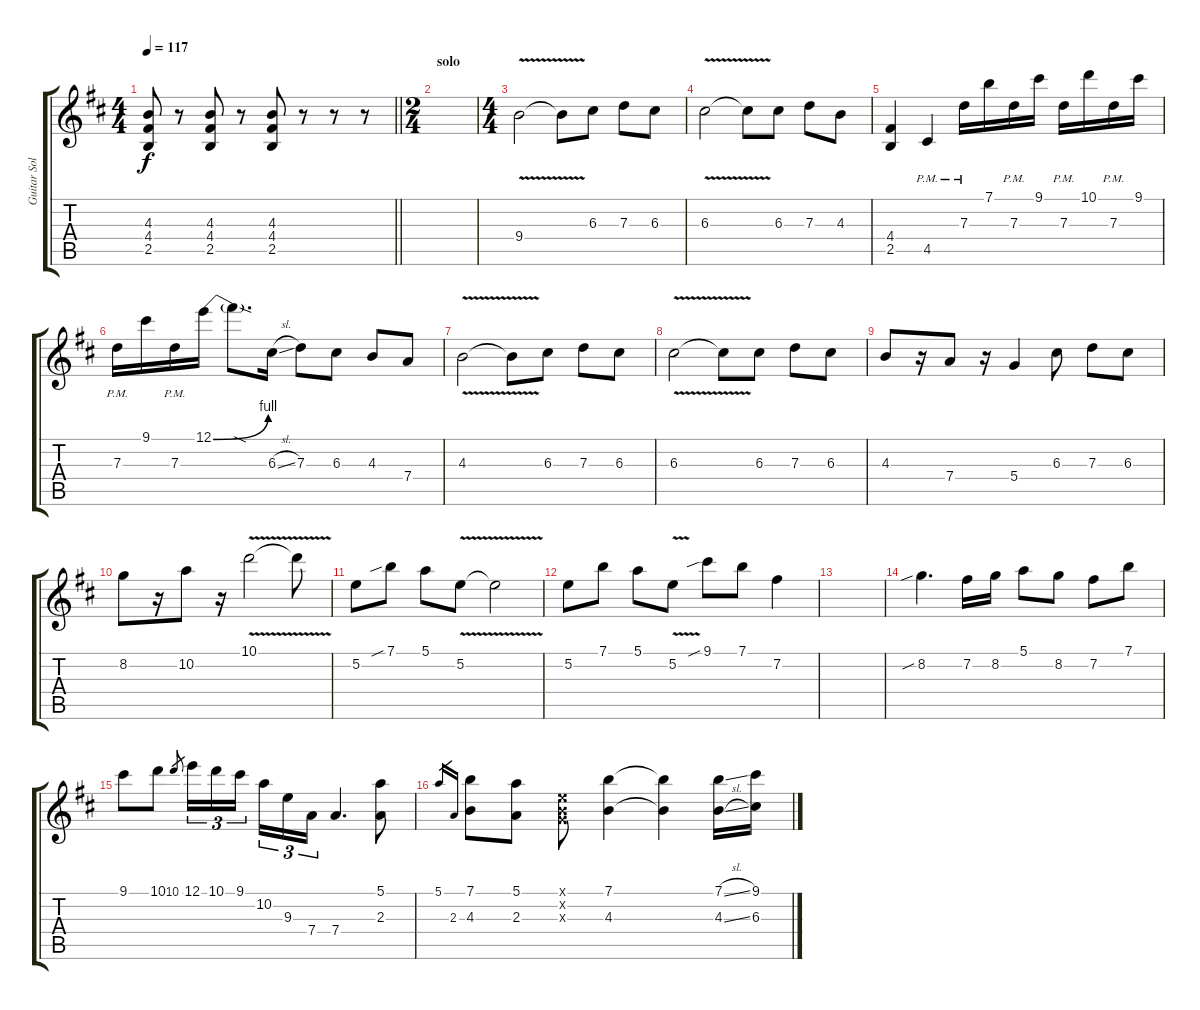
\track ("Guitar Solo 1" "Guitar Sol") {instrument distortionguitar}
\staff {score tabs}
\tuning (E4 B3 G3 D3 A2 E2) {hide}
\ts (4 4)
\tempo 117
\clef g2
\barLineRight lightlight
\ks d
(4.3 4.4 2.5).8{dy f} r.8 (4.3 4.4 2.5).8 r.8 (4.3 4.4 2.5).8 r.8 r.8 r.8 |
\ts (2 4)
\section ("" "solo")
|
\ts (4 4)
9.4{v}.2 9.4{t}.8 6.3.8 7.3.8 6.3.8 |
6.3{v}.2 6.3{t}.8 6.3.8 7.3.8 4.3.8 |
(4.4 2.5).4 4.5{pm}.4 7.3{pm}.16 7.1.16 7.3{pm}.16 9.1.16 7.3{pm}.16 10.1.16 7.3{pm}.16 9.1.16 |
7.3{pm}.16 9.1.16 7.3{pm}.16 12.1{be (bend 0 0 60 4)}.16 12.1{sod t}.8{d} 6.3{sl}.16 7.3.8 6.3.8 4.3.8 7.4.8 |
4.3{v}.2 4.3{t}.8 6.3.8 7.3.8 6.3.8 |
6.3{v}.2 6.3{t}.8 6.3.8 7.3.8 6.3.8 |
4.3.8 r.16 7.4.8 r.16 5.4.4 6.3.8 7.3.8 6.3.8 |
8.2.8 r.16 10.2.8 r.16 10.1{v}.2 10.1{t}.8 |
5.2.8 7.1{sib}.8 5.1.8 5.2{v}.8 5.2{t}.2 |
5.2.8 7.1.8 5.1.8 5.2{v}.8 9.1{sib}.8 7.1.8 7.2.4 |
|
8.2{sib}.4{d} 7.2.16 8.2.16 5.1.8 8.2.8 7.2.8 7.1.8 |
9.1.8 10.1.8 10.1.8{gr} 12.1.16{tu (3 2)} 10.1.16{tu (3 2)} 9.1.16{tu (3 2) beam splitsecondary} 10.2.16{tu (3 2)} 9.3.16{tu (3 2)} 7.4.16{tu (3 2)} 7.4.4{d} (5.1 2.3).8 |
5.1.16{gr} 2.3.16{gr} (7.1 4.3).8 (5.1 2.3).8 (0.1{x} 0.2{x} 0.3{x}).8 (7.1 4.3).4 (7.1{t} 4.3{t}).4 (7.1{sl} 4.3{sl}).16 (9.1 6.3).16
